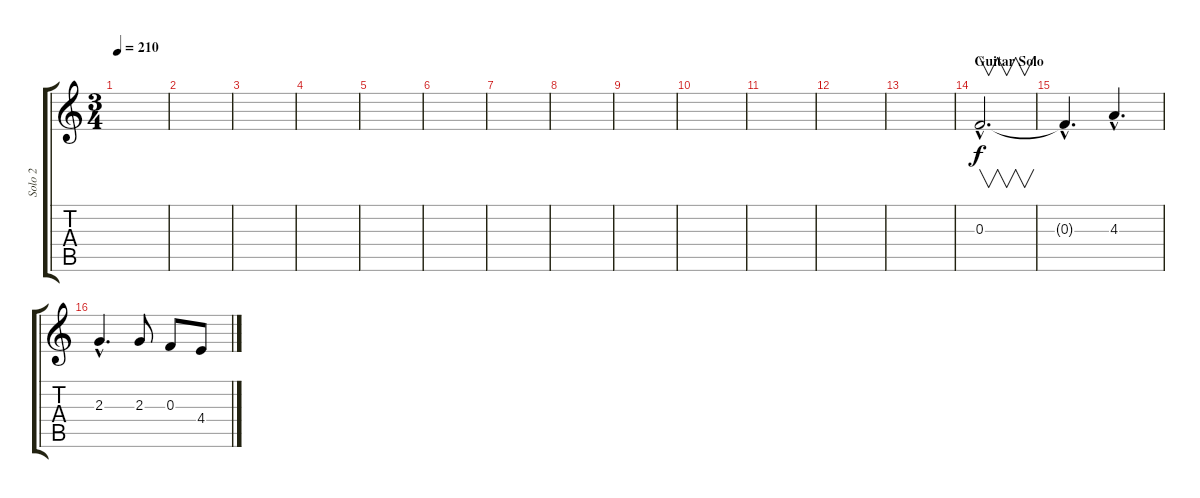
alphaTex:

\track ("Solo 2" "Solo 2") {instrument distortionguitar}
\staff {score tabs}
\tuning (D4 A3 F3 C3 G2 D2) {hide}
\ts (3 4)
\tempo 210
\clef g2
\ks c
|
\section ("" "")
|
|
|
|
|
|
|
|
|
|
|
|
\section ("" "Guitar Solo")
0.3{hac}.2{v d} |
0.3{hac t}.4{d} 4.3{hac}.4{d} |
2.3{hac}.4{d} 2.3.8 0.3.8 4.4.8
